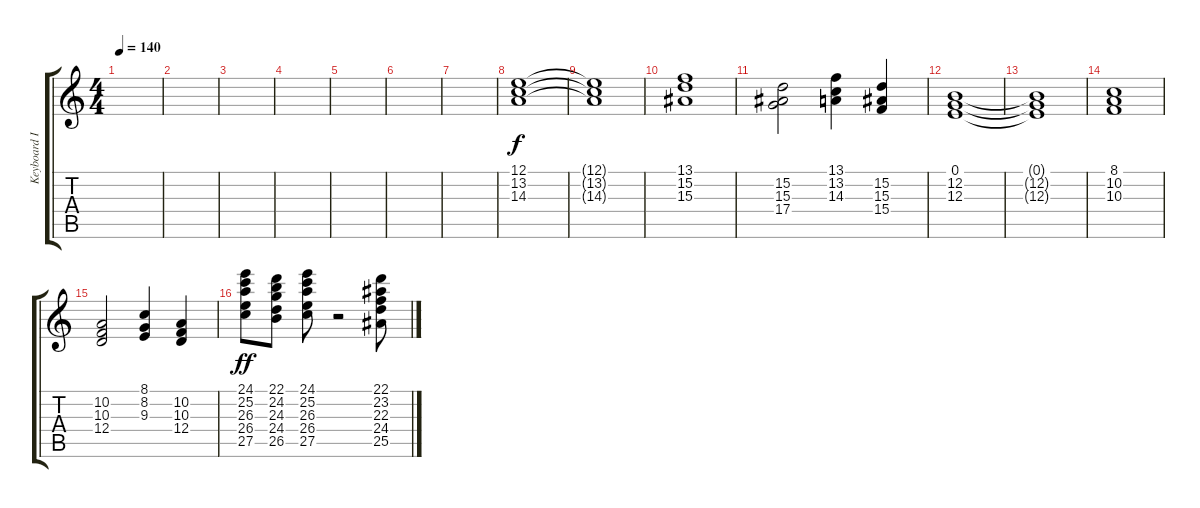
\track ("Keyboard I" "Keyboard I") {instrument pad1newage}
\staff {score tabs}
\tuning (E4 B3 G3 D3 A2 E2) {hide}
\ts (4 4)
\tempo 140
\clef g2
\ks c
|
|
|
|
|
|
|
(12.1 13.2 14.3).1{dy f volume 12 instrument pad2warm} |
(12.1{t} 13.2{t} 14.3{t}).1 |
(13.1 15.2 15.3).1 |
(15.2 15.3 17.4).2 (13.1 13.2 14.3).4 (15.2 15.3 15.4).4 |
(0.1 12.2 12.3).1 |
(0.1{t} 12.2{t} 12.3{t}).1 |
(8.1 10.2 10.3).1 |
(10.2 10.3 12.4).2 (8.1 8.2 9.3).4 (10.2 10.3 12.4).4 |
(24.1 25.2 26.3 26.4 27.5).8{dy ff volume 12 instrument stringensemble1} (22.1 24.2 24.3 24.4 26.5).8 (24.1 25.2 26.3 26.4 27.5).8 r.2 (22.1 23.2 22.3 24.4 25.5).8
